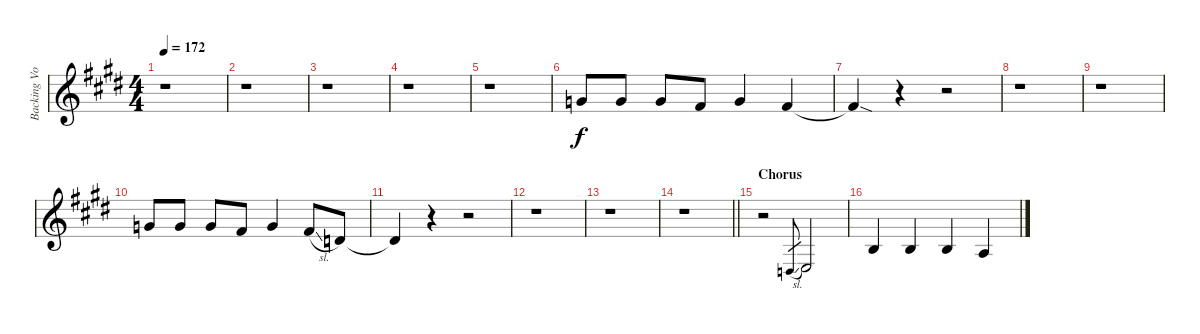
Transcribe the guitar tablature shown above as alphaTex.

\track ("Backing Vocals" "Backing Vo") {instrument lead6voice}
\staff {score}
\tuning (E4 B3 G3 D3 A2 E2) {hide}
\ts (4 4)
\tempo 172
\clef g2
\ks e
r.1{dy f} |
r.1 |
r.1 |
r.1 |
r.1 |
8.2.8 8.2.8 8.2.8 7.2.8 8.2.4 7.2.4 |
7.2{sod t}.4 r.4 r.2 |
r.1 |
r.1 |
8.2.8 8.2.8 8.2.8 7.2.8 8.2.4 7.2{sl}.8 3.2.8 |
3.2{t}.4 r.4 r.2 |
r.1 |
r.1 |
\barLineRight lightlight
r.1 |
\section ("" "Chorus")
r.2 0.4{sl}.8{gr} 2.4.2 |
4.3.4 4.3.4 4.3.4 2.3.4
